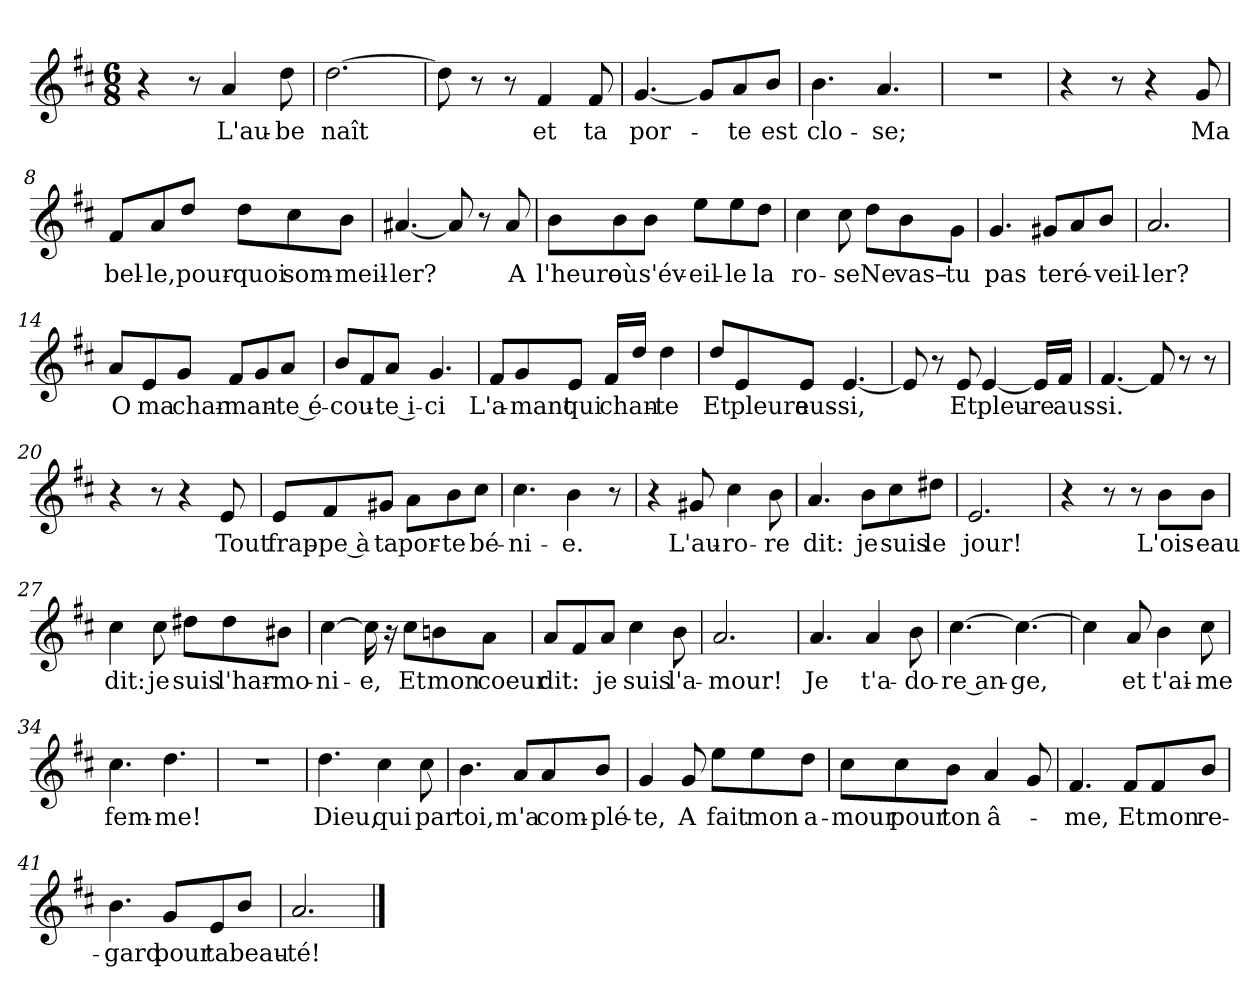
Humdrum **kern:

**kern	**text
*part1	*part1
*staff1	*staff1
*clefG2	*
*k[f#c#]	*
*M6/8	*
=1	=1
4r	.
8r	.
!	!LO:LY:b
4a/	L'au-
!	!LO:LY:b
8dd\	-be
=2	=2
!	!LO:LY:b
[2.dd\	naît
=3	=3
8dd\]	.
8r	.
8r	.
!	!LO:LY:b
4f#/	et
!	!LO:LY:b
8f#/	ta
=4	=4
!	!LO:LY:b
[4.g/	por-
8g/L]	.
!	!LO:LY:b
8a/	-te
!	!LO:LY:b
8b/J	est
=5	=5
!	!LO:LY:b
4.b\	clo-
!	!LO:LY:b
4.a/	-se;
=6	=6
2.r	.
=7	=7
4r	.
8r	.
4r	.
!	!LO:LY:b
8g/	Ma
=8	=8
!	!LO:LY:b
8f#/L	bel-
!	!LO:LY:b
8a/	-le,
!	!LO:LY:b
8dd/J	pour-
!	!LO:LY:b
8dd\L	-quoi
!	!LO:LY:b
8cc#\	som-
!	!LO:LY:b
8b\J	-meil-
=9	=9
!	!LO:LY:b
[4.a#X/	-ler?
8a#/]	.
8r	.
!	!LO:LY:b
8a#/	A
!!LO:LB:g=z
=10	=10
!	!LO:LY:b
8b\L	l'heure
!	!LO:LY:b
8b\	où
!	!LO:LY:b
8b\J	s'év-
!	!LO:LY:b
8ee\L	-eil-
!	!LO:LY:b
8ee\	-le
!	!LO:LY:b
8dd\J	la
=11	=11
!	!LO:LY:b
4cc#\	ro-
!	!LO:LY:b
8cc#\	-se
!	!LO:LY:b
8dd\L	Ne
!	!LO:LY:b
8b\	vas–
!	!LO:LY:b
8g\J	tu
=12	=12
!	!LO:LY:b
4.g/	pas
!	!LO:LY:b
8g#X/L	te
!	!LO:LY:b
8a/	ré-
!	!LO:LY:b
8b/J	-veil-
=13	=13
!	!LO:LY:b
2.a/	-ler?
=14	=14
!	!LO:LY:b
8a/L	O
!	!LO:LY:b
8e/	ma
!	!LO:LY:b
8g/J	char-
!	!LO:LY:b
8f#/L	-man-
8g/	.
!	!LO:LY:b
8a/J	-te é-
=15	=15
!	!LO:LY:b
8b/L	-cou-
8f#/	.
!	!LO:LY:b
8a/J	-te i-
!	!LO:LY:b
4.g/	-ci
=16	=16
!	!LO:LY:b
8f#/L	L'a-
!	!LO:LY:b
8g/	-mant
!	!LO:LY:b
8e/J	qui
!	!LO:LY:b
16f#/LL	chan-
16dd/JJ	.
!	!LO:LY:b
4dd\	-te
!!LO:LB:g=z
=17	=17
!	!LO:LY:b
8dd/L	Et
!	!LO:LY:b
8e/	pleure
!	!LO:LY:b
8e/J	aus-
!	!LO:LY:b
[4.e/	-si,
=18	=18
8e/]	.
8r	.
!	!LO:LY:b
8e/	Et
!	!LO:LY:b
[4e/	pleu-
!	!LO:LY:b
16e/LL]	-re
!	!LO:LY:b
16f#/JJ	aus-
=19	=19
!	!LO:LY:b
[4.f#/	-si.
8f#/]	.
8r	.
8r	.
=20	=20
4r	.
8r	.
4r	.
!	!LO:LY:b
8e/	Tout
=21	=21
!	!LO:LY:b
8e/L	frap-
!	!LO:LY:b
8f#/	-pe à
!	!LO:LY:b
8g#X/J	ta
!	!LO:LY:b
8a\L	por-
!	!LO:LY:b
8b\	-te
!	!LO:LY:b
8cc#\J	bé-
=22	=22
!	!LO:LY:b
4.cc#\	-ni-
!	!LO:LY:b
4b\	-e.
8r	.
=23	=23
4r	.
!	!LO:LY:b
8g#X/	L'au-
!	!LO:LY:b
4cc#\	-ro-
!	!LO:LY:b
8b\	-re
!!LO:LB:g=z
=24	=24
!	!LO:LY:b
4.a/	dit:
!	!LO:LY:b
8b\L	je
!	!LO:LY:b
8cc#\	suis
!	!LO:LY:b
8dd#X\J	le
=25	=25
!	!LO:LY:b
2.e/	jour!
=26	=26
4r	.
8r	.
8r	.
!	!LO:LY:b
8b\L	L'ois-
!	!LO:LY:b
8b\J	-eau
=27	=27
!	!LO:LY:b
4cc#\	dit:
!	!LO:LY:b
8cc#\	je
!	!LO:LY:b
8dd#X\L	suis
!	!LO:LY:b
8dd#\	l'har-
!	!LO:LY:b
8b#X\J	-mo-
=28	=28
!	!LO:LY:b
[4cc#\	-ni-
!	!LO:LY:b
16cc#\]	-e,
16r	.
!	!LO:LY:b
8cc#\L	Et
!	!LO:LY:b
8bn\	mon
!	!LO:LY:b
8a\J	coeur
=29	=29
!	!LO:LY:b
8a/L	dit:
8f#/	.
!	!LO:LY:b
8a/J	je
!	!LO:LY:b
4cc#\	suis
!	!LO:LY:b
8b\	l'a-
=30	=30
!	!LO:LY:b
2.a/	-mour!
=31	=31
!	!LO:LY:b
4.a/	Je
!	!LO:LY:b
4a/	t'a-
!	!LO:LY:b
8b\	-do-
!!LO:LB:g=z
=32	=32
!	!LO:LY:b
[4.cc#\	-re an-
!	!LO:LY:b
4.cc#\_	-ge,
=33	=33
4cc#\]	.
!	!LO:LY:b
8a/	et
!	!LO:LY:b
4b\	t'ai-
!	!LO:LY:b
8cc#\	-me
=34	=34
!	!LO:LY:b
4.cc#\	fem-
!	!LO:LY:b
4.dd\	-me!
=35	=35
2.r	.
=36	=36
!	!LO:LY:b
4.dd\	Dieu,
!	!LO:LY:b
4cc#\	qui
!	!LO:LY:b
8cc#\	par
=37	=37
!	!LO:LY:b
4.b\	toi,
!	!LO:LY:b
8a/L	m'a
!	!LO:LY:b
8a/	com-
!	!LO:LY:b
8b/J	-plé-
=38	=38
!	!LO:LY:b
4g/	-te,
!	!LO:LY:b
8g/	A
!	!LO:LY:b
8ee\L	fait
!	!LO:LY:b
8ee\	mon
!	!LO:LY:b
8dd\J	a-
=39	=39
!	!LO:LY:b
8cc#\L	-mour
!	!LO:LY:b
8cc#\	pour
!	!LO:LY:b
8b\J	ton
!	!LO:LY:b
4a/	â-
8g/	.
!!LO:LB:g=z
=40	=40
!	!LO:LY:b
4.f#/	-me,
!	!LO:LY:b
8f#/L	Et
!	!LO:LY:b
8f#/	mon
!	!LO:LY:b
8b/J	re-
=41	=41
!	!LO:LY:b
4.b\	-gard
!	!LO:LY:b
8g/L	pour
!	!LO:LY:b
8e/	ta
!	!LO:LY:b
8b/J	beau-
=42	=42
!	!LO:LY:b
2.a/	té!
==	==
*-	*-
